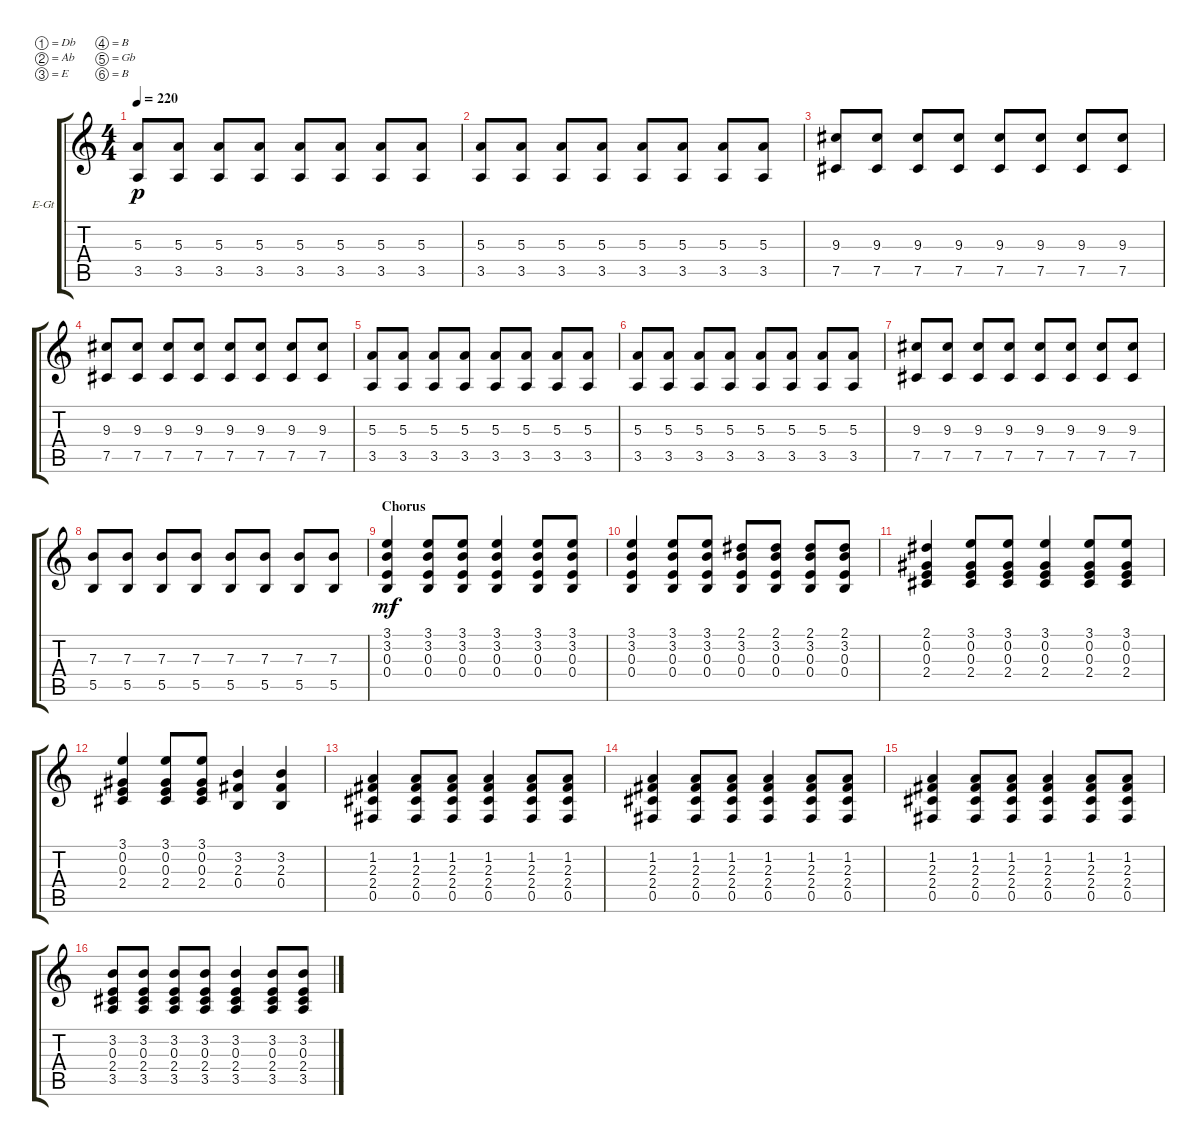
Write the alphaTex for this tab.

\bracketExtendMode groupsimilarinstruments
\firstSystemTrackNameOrientation horizontal
\otherSystemsTrackNameOrientation horizontal
\track ("Electric Guitar 2" "E-Gt") {instrument distortionguitar}
\staff {score tabs}
\tuning (Db4 Ab3 E3 B2 Gb2 B1)
\ts (4 4)
\tempo 220
\clef g2
\ks c
(3.5 5.3).8{dy p} (5.3 3.5).8 (5.3 3.5).8 (5.3 3.5).8 (5.3 3.5).8 (5.3 3.5).8 (5.3 3.5).8 (5.3 3.5).8 |
(3.5 5.3).8 (5.3 3.5).8 (5.3 3.5).8 (5.3 3.5).8 (5.3 3.5).8 (5.3 3.5).8 (5.3 3.5).8 (5.3 3.5).8 |
(9.3 7.5).8 (9.3 7.5).8 (9.3 7.5).8 (9.3 7.5).8 (9.3 7.5).8 (9.3 7.5).8 (9.3 7.5).8 (9.3 7.5).8 |
(9.3 7.5).8 (9.3 7.5).8 (9.3 7.5).8 (9.3 7.5).8 (9.3 7.5).8 (9.3 7.5).8 (9.3 7.5).8 (9.3 7.5).8 |
(3.5 5.3).8 (5.3 3.5).8 (5.3 3.5).8 (5.3 3.5).8 (5.3 3.5).8 (5.3 3.5).8 (5.3 3.5).8 (5.3 3.5).8 |
(3.5 5.3).8 (5.3 3.5).8 (5.3 3.5).8 (5.3 3.5).8 (5.3 3.5).8 (5.3 3.5).8 (5.3 3.5).8 (5.3 3.5).8 |
(9.3 7.5).8 (9.3 7.5).8 (9.3 7.5).8 (9.3 7.5).8 (9.3 7.5).8 (9.3 7.5).8 (9.3 7.5).8 (9.3 7.5).8 |
(7.3 5.5).8 (7.3 5.5).8 (7.3 5.5).8 (7.3 5.5).8 (7.3 5.5).8 (7.3 5.5).8 (7.3 5.5).8 (7.3 5.5).8 |
\section ("" "Chorus")
(0.3 3.2 3.1 0.4).4{dy mf} (3.1 3.2 0.3 0.4).8 (3.1 3.2 0.3 0.4).8 (0.3 3.2 3.1 0.4).4 (3.1 3.2 0.3 0.4).8 (3.1 3.2 0.3 0.4).8 |
(0.3 3.2 3.1 0.4).4 (3.1 3.2 0.3 0.4).8 (3.1 3.2 0.3 0.4).8 (0.3 3.2 2.1 0.4).8 (0.3 2.1 3.2 0.4).8 (0.3 3.2 2.1 0.4).8 (0.3 2.1 3.2 0.4).8 |
(0.3 2.4 0.2 2.1).4 (3.1 0.2 2.4 0.3).8 (0.3 3.1 0.2 2.4).8 (0.3 3.1 0.2 2.4).4 (3.1 0.2 2.4 0.3).8 (0.3 3.1 0.2 2.4).8 |
(0.3 3.1 0.2 2.4).4 (3.1 0.2 2.4 0.3).8 (0.3 3.1 0.2 2.4).8 (0.4 2.3 3.2).4 (0.4 2.3 3.2).4 |
(2.4 0.5 2.3 1.2).4 (0.5 2.4 2.3 1.2).8 (1.2 2.3 2.4 0.5).8 (2.4 0.5 2.3 1.2).4 (0.5 2.4 2.3 1.2).8 (1.2 2.3 2.4 0.5).8 |
(2.4 0.5 2.3 1.2).4 (0.5 2.4 2.3 1.2).8 (1.2 2.3 2.4 0.5).8 (2.4 0.5 2.3 1.2).4 (0.5 2.4 2.3 1.2).8 (1.2 2.3 2.4 0.5).8 |
(2.4 0.5 2.3 1.2).4 (0.5 2.4 2.3 1.2).8 (1.2 2.3 2.4 0.5).8 (2.4 0.5 2.3 1.2).4 (0.5 2.4 2.3 1.2).8 (1.2 2.3 2.4 0.5).8 |
(3.2 0.3 3.5 2.4).8 (3.2 3.5 0.3 2.4).8 (3.2 0.3 3.5 2.4).8 (3.2 3.5 0.3 2.4).8 (3.5 0.3 3.2 2.4).4 (3.2 0.3 3.5 2.4).8 (3.2 3.5 0.3 2.4).8
